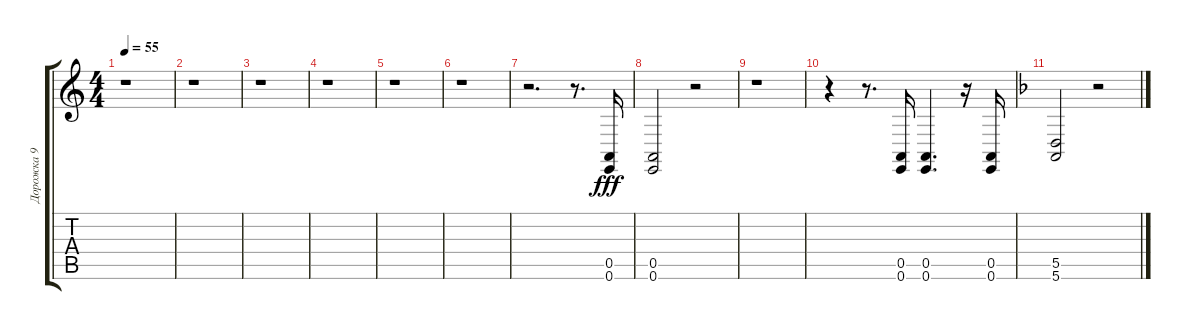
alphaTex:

\track ("Дорожка 9" "Дорожка 9") {instrument taikodrum}
\staff {score tabs}
\tuning (E4 B3 G3 D3 A2 E2) {hide}
\ts (4 4)
\tempo 55
\clef g2
\ks aminor
r.1{dy fff} |
r.1 |
r.1 |
r.1 |
r.1 |
r.1 |
r.2{d} r.8{d} (0.5 0.6).16 |
(0.5 0.6).2 r.2 |
r.1 |
r.4 r.8{d} (0.5 0.6).16 (0.5 0.6).4{d} r.16 (0.5 0.6).16 |
\ks dminor
(5.5 5.6).2 r.2
